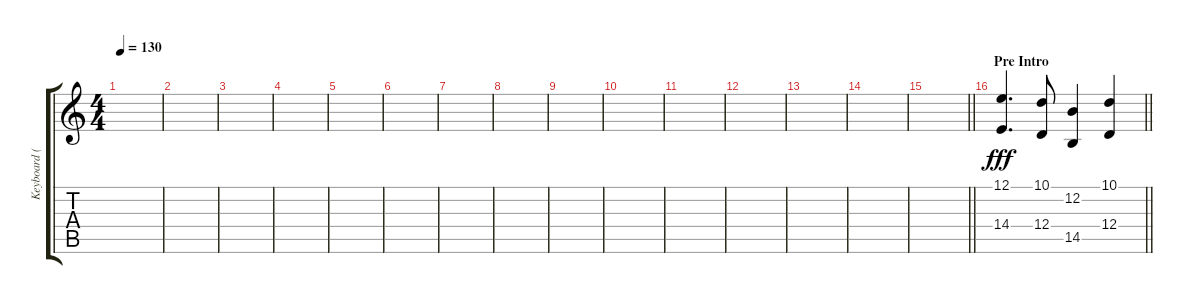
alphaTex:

\track ("Keyboard (Ovie)" "Keyboard (") {instrument stringensemble1}
\staff {score tabs}
\tuning (E4 B3 G3 D3 A2 E2) {hide}
\ts (4 4)
\tempo 130
\clef g2
\ks c
|
|
|
|
|
|
|
|
|
|
|
|
|
|
\barLineRight lightlight
|
\section ("" "Pre Intro")
\barLineRight lightlight
(12.1 14.4).4{d dy fff} (10.1 12.4).8 (12.2 14.5).4 (10.1 12.4).4
